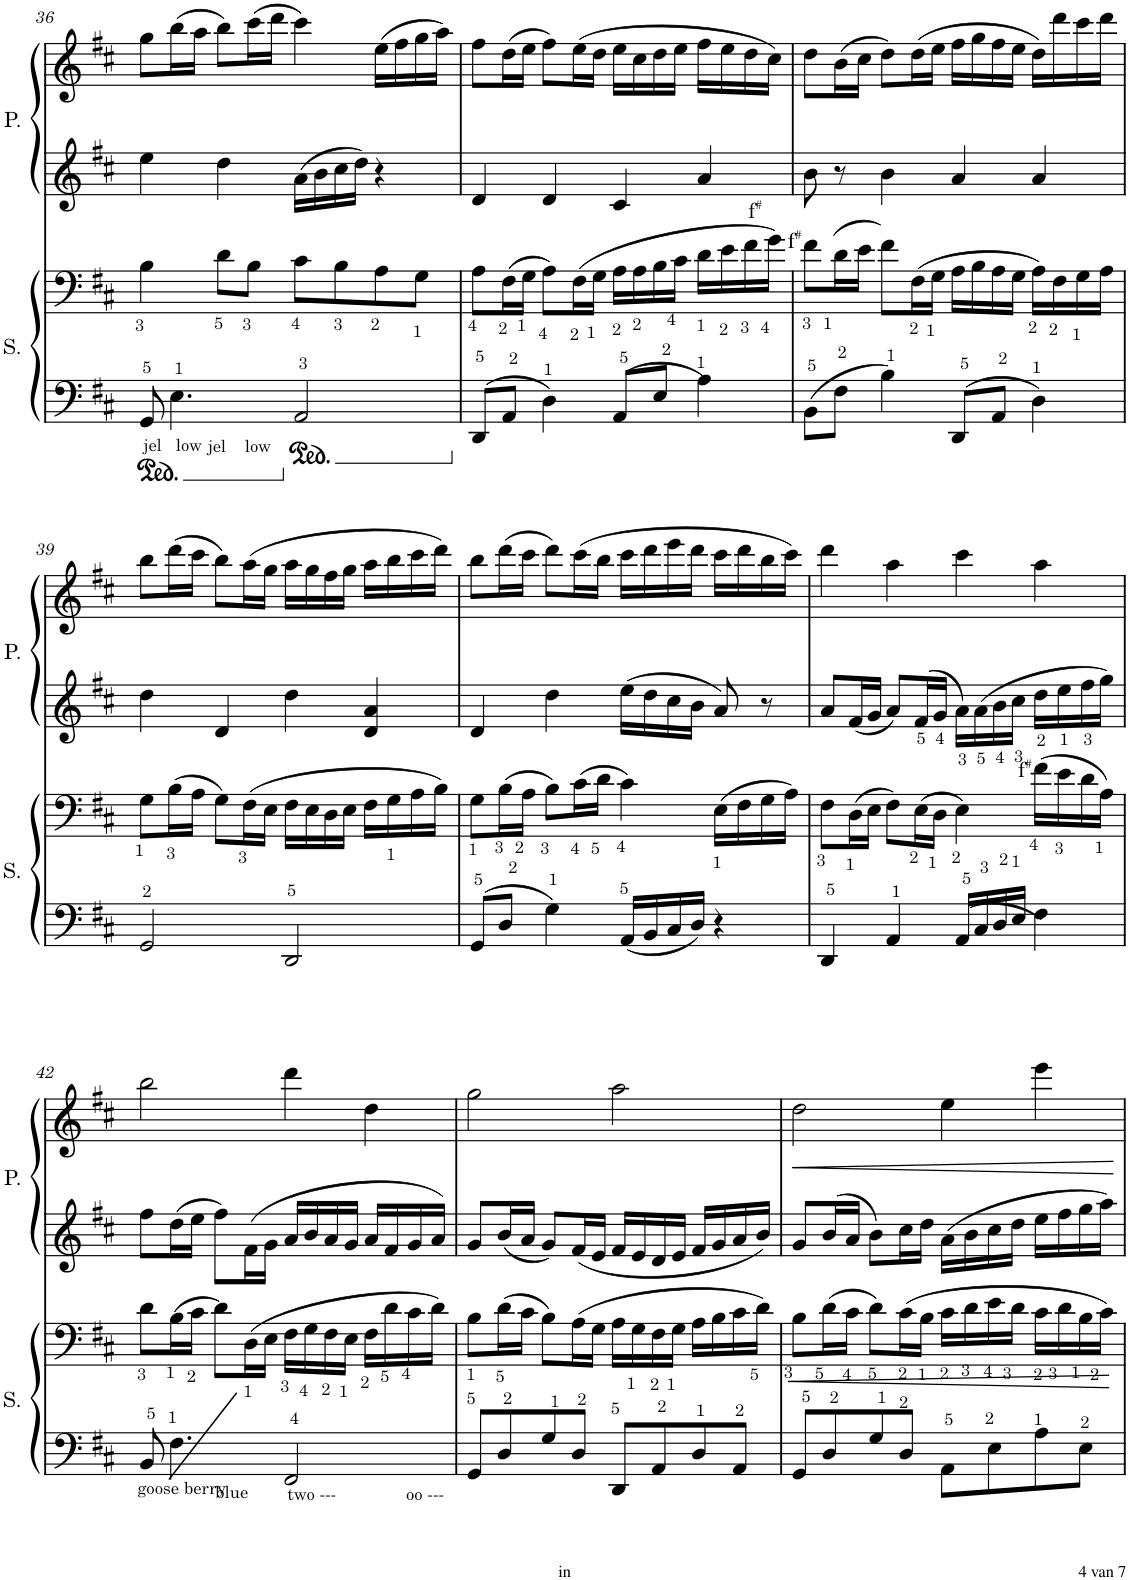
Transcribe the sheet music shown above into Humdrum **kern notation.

**kern	**kern	**dynam	**kern	**kern	**dynam
*part2	*part2	*part2	*part1	*part1	*part1
*staff4	*staff3	*staff3/4	*staff2	*staff1	*staff1/2
*I"Secondo	*	*	*I"Primo	*	*
*I'S.	*	*	*I'P.	*	*
!!LO:PB:g=z
*clefF4	*clefF4	*	*clefG2	*clefG2	*
*k[f#c#]	*k[f#c#]	*	*k[f#c#]	*k[f#c#]	*
*M4/4	*M4/4	*	*M4/4	*M4/4	*
=36	=36	=36	=36	=36	=36
!LO:TX:b:t=jel   low	!	!	!	!	!
8GG/	4B\	.	4ee\	8gg\L	.
4.E\	.	.	.	(16bb\L	.
.	.	.	.	16aa\JJ	.
!	!LO:TX:b:t=jel    low	!	!	!	!
.	8d\L	.	4dd\	8bb\L)	.
.	8B\J	.	.	(16ccc#\L	.
.	.	.	.	16ddd\JJ	.
2AA/	8c#\L	.	16a\LL	4ccc#\)	.
.	.	.	16b\	.	.
.	8B\	.	16cc#\	.	.
.	.	.	16dd\JJ	.	.
.	8A\	.	4r	(16ee\LL	.
.	.	.	.	16ff#\	.
.	8G\J	.	.	16gg\	.
.	.	.	.	16aa\JJ)	.
=37	=37	=37	=37	=37	=37
8DD/L	8A\L	.	4d/	8ff#\L	.
8AA/J	(16F#\L	.	.	(16dd\L	.
.	16G\JJ	.	.	16ee\JJ	.
4D\	8A\L)	.	4d/	8ff#\L)	.
.	(16F#\L	.	.	(16ee\L	.
.	16G\JJ	.	.	16dd\JJ	.
8AA/L	16A\LL	.	4c#/	16ee\LL	.
.	16A\	.	.	16cc#\	.
8E/J	16B\	.	.	16dd\	.
.	16c#\JJ	.	.	16ee\JJ	.
4A\	16d\LL	.	4a/	16ff#\LL	.
.	16e\	.	.	16ee\	.
!	!LO:TX:a:t=f	!	!	!	!
!	!LO:TX:a:t=#	!	!	!	!
.	16f#\	.	.	16dd\	.
.	16g\JJ)	.	.	16cc#\JJ)	.
=38	=38	=38	=38	=38	=38
!	!LO:TX:a:t=f	!	!	!	!
!	!LO:TX:a:t=#	!	!	!	!
8BB\L	8f#\L	.	8b\	8dd\L	.
8F#\J	(16d\L	.	8r	(16b\L	.
.	16e\JJ	.	.	16cc#\JJ	.
4B\	8f#\L)	.	4b\	8dd\L)	.
.	(16F#\L	.	.	(16dd\L	.
.	16G\JJ	.	.	16ee\JJ	.
8DD/L	16A\LL	.	4a/	16ff#\LL	.
.	16B\	.	.	16gg\	.
8AA/J	16A\	.	.	16ff#\	.
.	16G\JJ	.	.	16ee\JJ	.
4D\	16A\LL)	.	4a/	16dd\LL)	.
.	16F#\	.	.	16ddd\	.
.	16G\	.	.	16ccc#\	.
.	16A\JJ	.	.	16ddd\JJ	.
!!LO:LB:g=z
=39	=39	=39	=39	=39	=39
2GG/	8G\L	.	4dd\	8bb\L	.
.	(16B\L	.	.	(16ddd\L	.
.	16A\JJ	.	.	16ccc#\JJ	.
.	8G\L)	.	4d/	8bb\L)	.
.	(16F#\L	.	.	(16aa\L	.
.	16E\JJ	.	.	16gg\JJ	.
2DD/	16F#\LL	.	4dd\	16aa\LL	.
.	16E\	.	.	16gg\	.
.	16D\	.	.	16ff#\	.
.	16E\JJ	.	.	16gg\JJ	.
.	16F#\LL	.	4d/ 4a/	16aa\LL	.
.	16G\	.	.	16bb\	.
.	16A\	.	.	16ccc#\	.
.	16B\JJ)	.	.	16ddd\JJ)	.
=40	=40	=40	=40	=40	=40
8GG/L	8G\L	.	4d/	8bb\L	.
8D/J	(16B\L	.	.	(16ddd\L	.
.	16A\JJ	.	.	16ccc#\JJ	.
4G\	8B\L)	.	4dd\	8ddd\L)	.
.	(16c#\L	.	.	(16ccc#\L	.
.	16d\JJ	.	.	16bb\JJ	.
16AA/LL	4c#\)	.	16ee\LL	16ccc#\LL	.
16BB/	.	.	16dd\	16ddd\	.
16C#/	.	.	16cc#\	16eee\	.
16D/JJ	.	.	16b\JJ	16ddd\JJ	.
4r	(16E\LL	.	8a/	16ccc#\LL	.
.	16F#\	.	.	16ddd\	.
.	16G\	.	8r	16bb\	.
.	16A\JJ)	.	.	16ccc#\JJ)	.
=41	=41	=41	=41	=41	=41
4DD/	8F#\L	.	8a/L	4ddd\	.
.	(16D\L	.	16f#/L	.	.
.	16E\JJ	.	16g/JJ	.	.
4AA/	8F#\L)	.	8a/L	4aa\	.
.	(16E\L	.	16f#/L	.	.
.	16D\JJ	.	16g/JJ	.	.
16AA/LL	4E\)	.	16a\LL	4ccc#\	.
16C#/	.	.	16a\	.	.
16D/	.	.	16b\	.	.
16E/JJ	.	.	16cc#\JJ	.	.
!	!LO:TX:a:t=f	!	!	!	!
!	!LO:TX:a:t=#	!	!	!	!
4F#\	(16f#\LL	.	16dd\LL	4aa\	.
.	16e\	.	16ee\	.	.
.	16d\	.	16ff#\	.	.
.	16A\JJ)	.	16gg\JJ	.	.
!!LO:LB:g=z
=42	=42	=42	=42	=42	=42
!LO:TX:b:t=goose berry	!	!	!	!	!
8BB/	8d\L	.	8ff#\L	2bb\	.
4.F#\	(16B\L	.	16dd\L	.	.
.	16c#\JJ	.	16ee\JJ	.	.
!	!LO:TX:b:t=blue	!	!	!	!
.	8d\L)	.	8ff#\L	.	.
.	(16D\L	.	16f#\L	.	.
.	16E\JJ	.	16g\JJ	.	.
!LO:TX:b:t=two ---               oo ---	!	!	!	!	!
2FF#/	16F#\LL	.	16a/LL	4ddd\	.
.	16G\	.	16b/	.	.
.	16F#\	.	16a/	.	.
.	16E\JJ	.	16g/JJ	.	.
.	16F#\LL	.	16a/LL	4dd\	.
.	16d\	.	16f#/	.	.
.	16c#\	.	16g/	.	.
.	16d\JJ)	.	16a/JJ	.	.
=43	=43	=43	=43	=43	=43
8GG/L	8B\L	.	8g/L	2gg\	.
8D/	(16d\L	.	16b/L	.	.
.	16c#\JJ	.	16a/JJ	.	.
8G/	8B\L)	.	8g/L	.	.
8D/J	(16A\L	.	16f#/L	.	.
.	16G\JJ	.	16e/JJ	.	.
8DD/L	16A\LL	.	16f#/LL	2aa\	.
.	16G\	.	16e/	.	.
8AA/	16F#\	.	16d/	.	.
.	16G\JJ	.	16e/JJ	.	.
8D/	16A\LL	.	16f#/LL	.	.
.	16B\	.	16g/	.	.
8AA/J	16c#\	.	16a/	.	.
.	16d\JJ)	.	16b/JJ	.	.
=44	=44	=44	=44	=44	=44
!	!	!LO:HP:b	!	!	!LO:HP:b
8GG/L	8B\L	<	8g/L	2dd\	<
8D/	(16d\L	.	16b/L	.	.
.	16c#\JJ	.	16a/JJ	.	.
8G/	8d\L)	.	8b\L	.	.
8D/J	(16c#\L	.	16cc#\L	.	.
.	16B\JJ	.	16dd\JJ	.	.
8AA\L	16c#\LL	.	16a\LL	4ee\	.
.	16d\	.	16b\	.	.
8E\	16e\	.	16cc#\	.	.
.	16d\JJ	.	16dd\JJ	.	.
8A\	16c#\LL	.	16ee\LL	4eee\	.
.	16d\	.	16ff#\	.	.
8E\J	16B\	.	16gg\	.	.
.	16c#\JJ)	.	16aa\JJ	.	.
.	.	[	.	.	[
=	=	=	=	=	=
*-	*-	*-	*-	*-	*-
